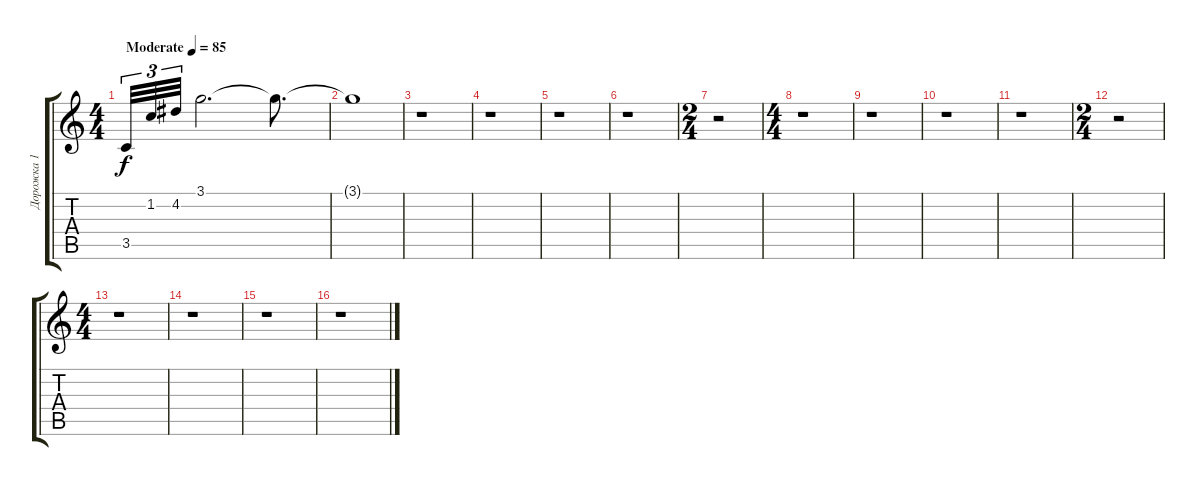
\track ("Дорожка 1" "Дорожка 1") {instrument electricguitarclean}
\staff {score tabs}
\tuning (E4 B3 G3 D3 A2 E2) {hide}
\ts (4 4)
\tempo (85 "Moderate")
\clef g2
\ks c
3.5.32{tu (3 2) dy f instrument electricguitarclean} 1.2.32{tu (3 2)} 4.2.32{tu (3 2)} 3.1.2{d} 3.1{t}.8{d} |
3.1{t}.1 |
r.1 |
r.1 |
r.1 |
r.1 |
\ts (2 4)
r.2 |
\ts (4 4)
r.1 |
r.1 |
r.1 |
r.1 |
\ts (2 4)
r.2 |
\ts (4 4)
r.1 |
r.1 |
r.1 |
r.1
